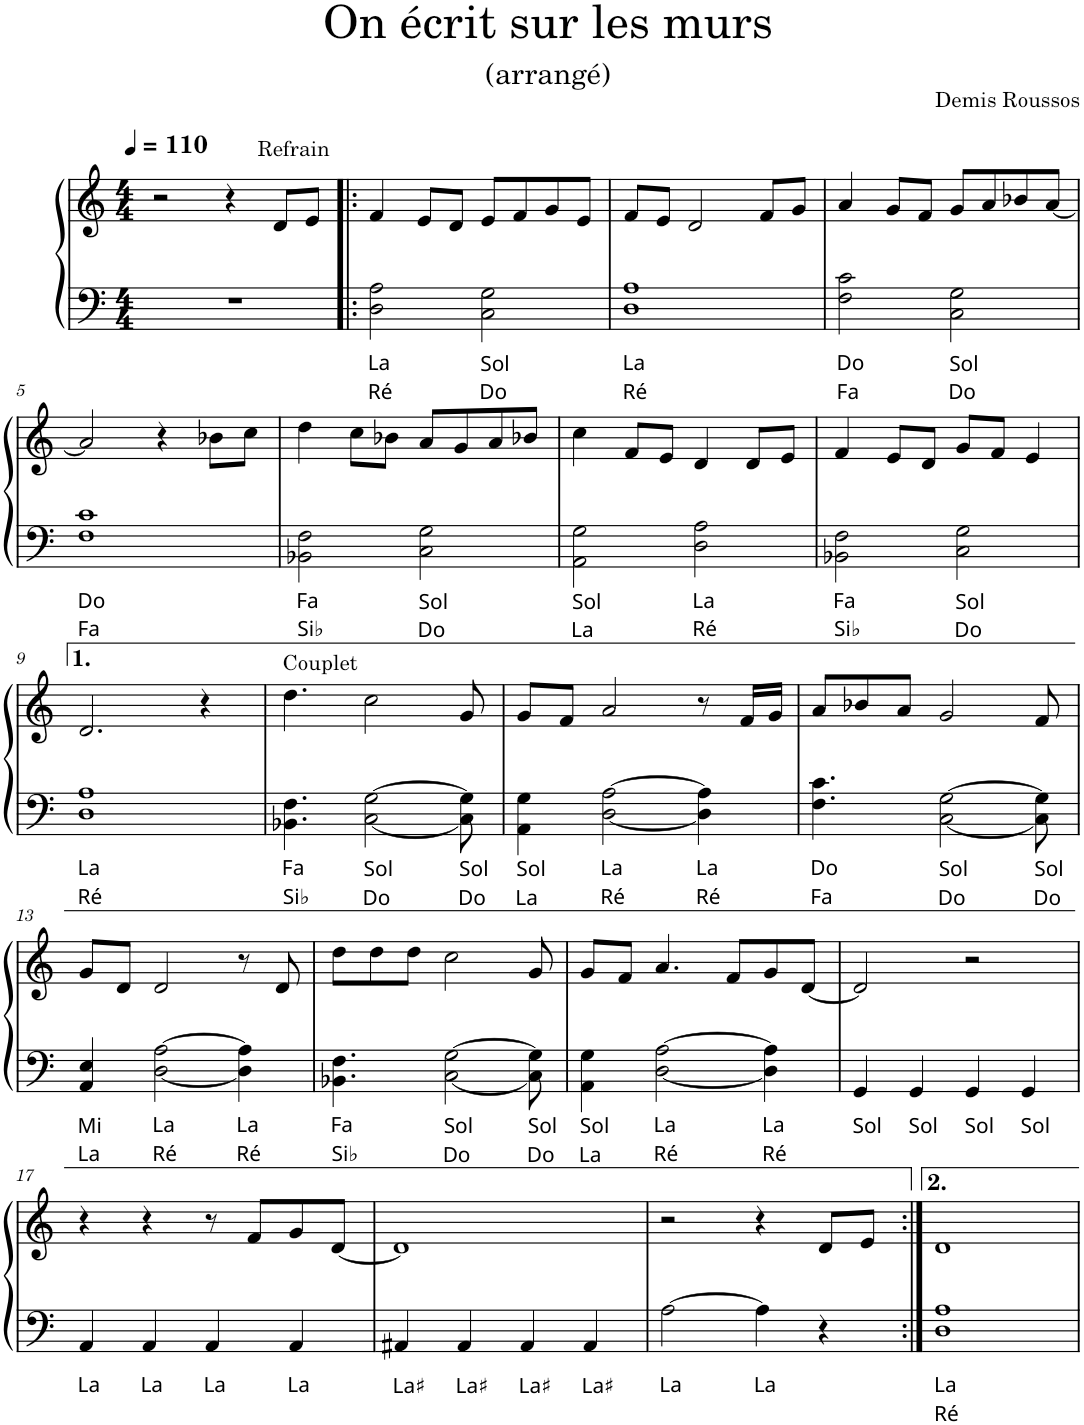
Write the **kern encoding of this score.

**kern	**kern
*part1	*part1
*staff2	*staff1
*I"Piano	*
*I'Pia.	*
*clefF4	*clefG2
*k[]	*k[]
*M4/4	*M4/4
*MM110	*MM110
=1	=1
*	*^
1r	2r	2ryy
.	4r	8ryy
!	!	!LO:TX:a:t=Refrain
.	.	4.ryy
.	8d/L	.
.	8e/J	.
=2!|:	=2!|:	=2!|:
!LO:TX:b:t=La	!	!
!LO:TX:b:t=Ré	!	!
*	*v	*v
2D\ 2A\	4f/
.	8e/L
.	8d/J
!LO:TX:b:t=Sol	!
!LO:TX:b:t=Do	!
2C\ 2G\	8e/L
.	8f/
.	8g/
.	8e/J
=3	=3
!LO:TX:b:t=La	!
!LO:TX:b:t=Ré	!
1D 1A	8f/L
.	8e/J
.	2d/
.	8f/L
.	8g/J
=4	=4
!LO:TX:b:t=Do	!
!LO:TX:b:t=Fa	!
2F\ 2c\	4a/
.	8g/L
.	8f/J
!LO:TX:b:t=Sol	!
!LO:TX:b:t=Do	!
2C\ 2G\	8g/L
.	8a/
.	8b-X/
.	[8a/J
!!LO:LB:g=z
=5	=5
!LO:TX:b:t=Do	!
!LO:TX:b:t=Fa	!
1F 1c	2a/]
.	4r
.	8b-X\L
.	8cc\J
=6	=6
!LO:TX:b:t=Fa	!
!LO:TX:b:t=Si♭	!
2BB-X\ 2F\	4dd\
.	8cc\L
.	8b-X\J
!LO:TX:b:t=Sol	!
!LO:TX:b:t=Do	!
2C\ 2G\	8a/L
.	8g/
.	8a/
.	8b-X/J
=7	=7
!LO:TX:b:t=Sol	!
!LO:TX:b:t=La	!
2AA\ 2G\	4cc\
.	8f/L
.	8e/J
!LO:TX:b:t=La	!
!LO:TX:b:t=Ré	!
2D\ 2A\	4d/
.	8d/L
.	8e/J
=8	=8
!LO:TX:b:t=Fa	!
!LO:TX:b:t=Si♭	!
2BB-X\ 2F\	4f/
.	8e/L
.	8d/J
!LO:TX:b:t=Sol	!
!LO:TX:b:t=Do	!
2C\ 2G\	8g/L
.	8f/J
.	4e/
!!LO:LB:g=z
=9	=9
!LO:TX:b:t=La	!
!LO:TX:b:t=Ré	!
1D 1A	2.d/
.	4r
=10	=10
!	!LO:TX:a:t=Couplet
!LO:TX:b:t=Fa	!
!LO:TX:b:t=Si♭	!
4.BB-X\ 4.F\	4.dd\
!LO:TX:b:t=Sol	!
!LO:TX:b:t=Do	!
[2C\ [2G\	2cc\
!LO:TX:b:t=Sol	!
!LO:TX:b:t=Do	!
8C\] 8G\]	8g/
=11	=11
!LO:TX:b:t=Sol	!
!LO:TX:b:t=La	!
4AA\ 4G\	8g/L
.	8f/J
!LO:TX:b:t=La	!
!LO:TX:b:t=Ré	!
[2D\ [2A\	2a/
!LO:TX:b:t=La	!
!LO:TX:b:t=Ré	!
4D\] 4A\]	8r
.	16f/LL
.	16g/JJ
=12	=12
!LO:TX:b:t=Do	!
!LO:TX:b:t=Fa	!
4.F\ 4.c\	8a/L
.	8b-X/
.	8a/J
!LO:TX:b:t=Sol	!
!LO:TX:b:t=Do	!
[2C\ [2G\	2g/
!LO:TX:b:t=Sol	!
!LO:TX:b:t=Do	!
8C\] 8G\]	8f/
!!LO:LB:g=z
=13	=13
!LO:TX:b:t=Mi	!
!LO:TX:b:t=La	!
4AA/ 4E/	8g/L
.	8d/J
!LO:TX:b:t=La	!
!LO:TX:b:t=Ré	!
[2D\ [2A\	2d/
!LO:TX:b:t=La	!
!LO:TX:b:t=Ré	!
4D\] 4A\]	8r
.	8d/
=14	=14
!LO:TX:b:t=Fa	!
!LO:TX:b:t=Si♭	!
4.BB-X\ 4.F\	8dd\L
.	8dd\
.	8dd\J
!LO:TX:b:t=Sol	!
!LO:TX:b:t=Do	!
[2C\ [2G\	2cc\
!LO:TX:b:t=Sol	!
!LO:TX:b:t=Do	!
8C\] 8G\]	8g/
=15	=15
!LO:TX:b:t=Sol	!
!LO:TX:b:t=La	!
4AA\ 4G\	8g/L
.	8f/J
!LO:TX:b:t=La	!
!LO:TX:b:t=Ré	!
[2D\ [2A\	4.a/
.	8f/L
!LO:TX:b:t=La	!
!LO:TX:b:t=Ré	!
4D\] 4A\]	8g/
.	[8d/J
=16	=16
!LO:TX:b:t=Sol	!
4GG/	2d/]
!LO:TX:b:t=Sol	!
4GG/	.
!LO:TX:b:t=Sol	!
4GG/	2r
!LO:TX:b:t=Sol	!
4GG/	.
!!LO:LB:g=z
=17	=17
!LO:TX:b:t=La	!
4AA/	4r
!LO:TX:b:t=La	!
4AA/	4r
!LO:TX:b:t=La	!
4AA/	8r
.	8f/L
!LO:TX:b:t=La	!
4AA/	8g/
.	[8d/J
=18	=18
!LO:TX:b:t=La♯	!
4AA#X/	1d]
!LO:TX:b:t=La♯	!
4AA#/	.
!LO:TX:b:t=La♯	!
4AA#/	.
!LO:TX:b:t=La♯	!
4AA#/	.
=19	=19
!LO:TX:b:t=La	!
[2A\	2r
!LO:TX:b:t=La	!
4A\]	4r
4r	8d/L
.	8e/J
=20:|!	=20:|!
!LO:TX:b:t=La	!
!LO:TX:b:t=Ré	!
1D 1A	1d
=	=
*-	*-
